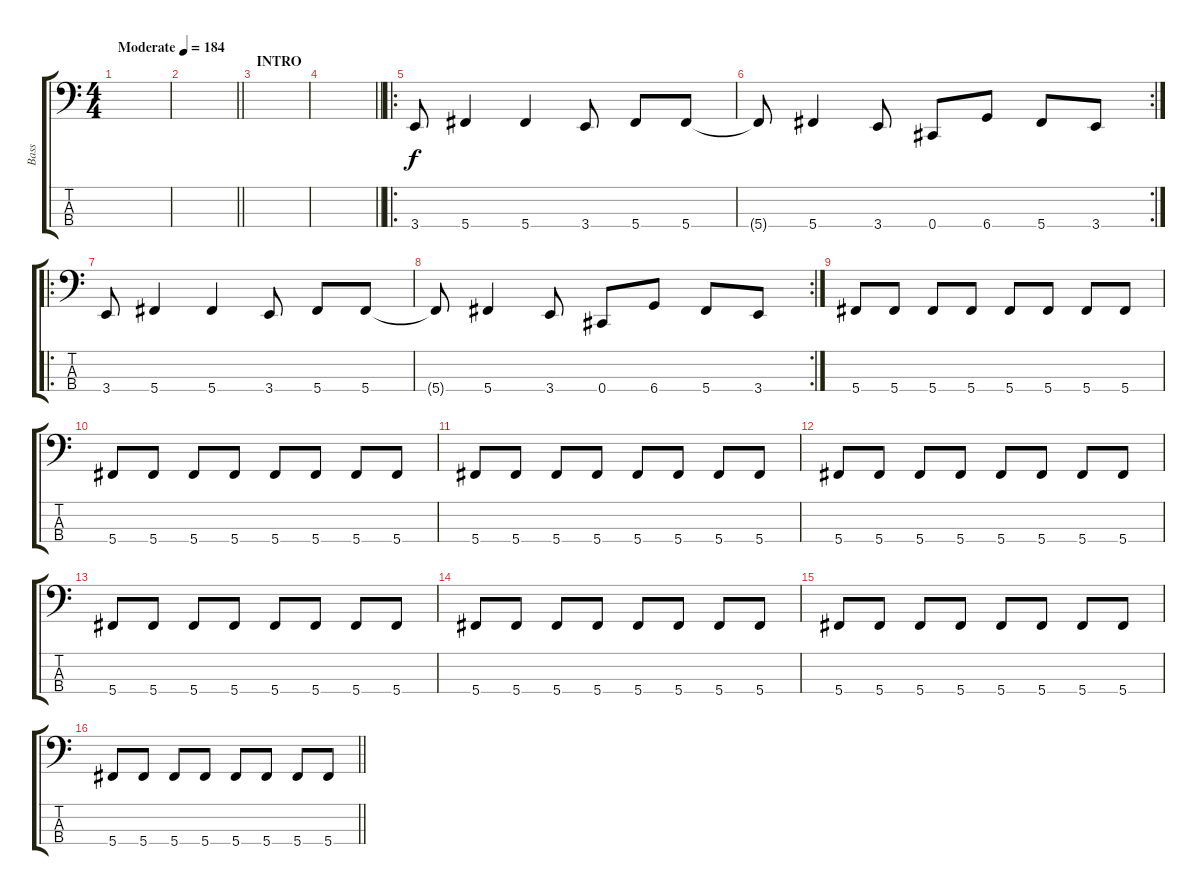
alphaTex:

\track ("Bass" "Bass") {instrument electricbasspick}
\staff {score tabs}
\tuning (Gb2 Db2 Ab1 Db1) {hide}
\ts (4 4)
\tempo (184 "Moderate")
\clef f4
\ks c
|
\barLineRight lightlight
|
\section ("" "INTRO")
|
\barLineRight lightlight
|
\ro
3.4.8 5.4.4 5.4.4 3.4.8 5.4.8 5.4.8 |
\rc 2
5.4{t}.8 5.4.4 3.4.8 0.4.8 6.4.8 5.4.8 3.4.8 |
\ro
3.4.8 5.4.4 5.4.4 3.4.8 5.4.8 5.4.8 |
\rc 2
5.4{t}.8 5.4.4 3.4.8 0.4.8 6.4.8 5.4.8 3.4.8 |
5.4.8 5.4.8 5.4.8 5.4.8 5.4.8 5.4.8 5.4.8 5.4.8 |
5.4.8 5.4.8 5.4.8 5.4.8 5.4.8 5.4.8 5.4.8 5.4.8 |
5.4.8 5.4.8 5.4.8 5.4.8 5.4.8 5.4.8 5.4.8 5.4.8 |
5.4.8 5.4.8 5.4.8 5.4.8 5.4.8 5.4.8 5.4.8 5.4.8 |
5.4.8 5.4.8 5.4.8 5.4.8 5.4.8 5.4.8 5.4.8 5.4.8 |
5.4.8 5.4.8 5.4.8 5.4.8 5.4.8 5.4.8 5.4.8 5.4.8 |
5.4.8 5.4.8 5.4.8 5.4.8 5.4.8 5.4.8 5.4.8 5.4.8 |
\barLineRight lightlight
5.4.8 5.4.8 5.4.8 5.4.8 5.4.8 5.4.8 5.4.8 5.4.8
